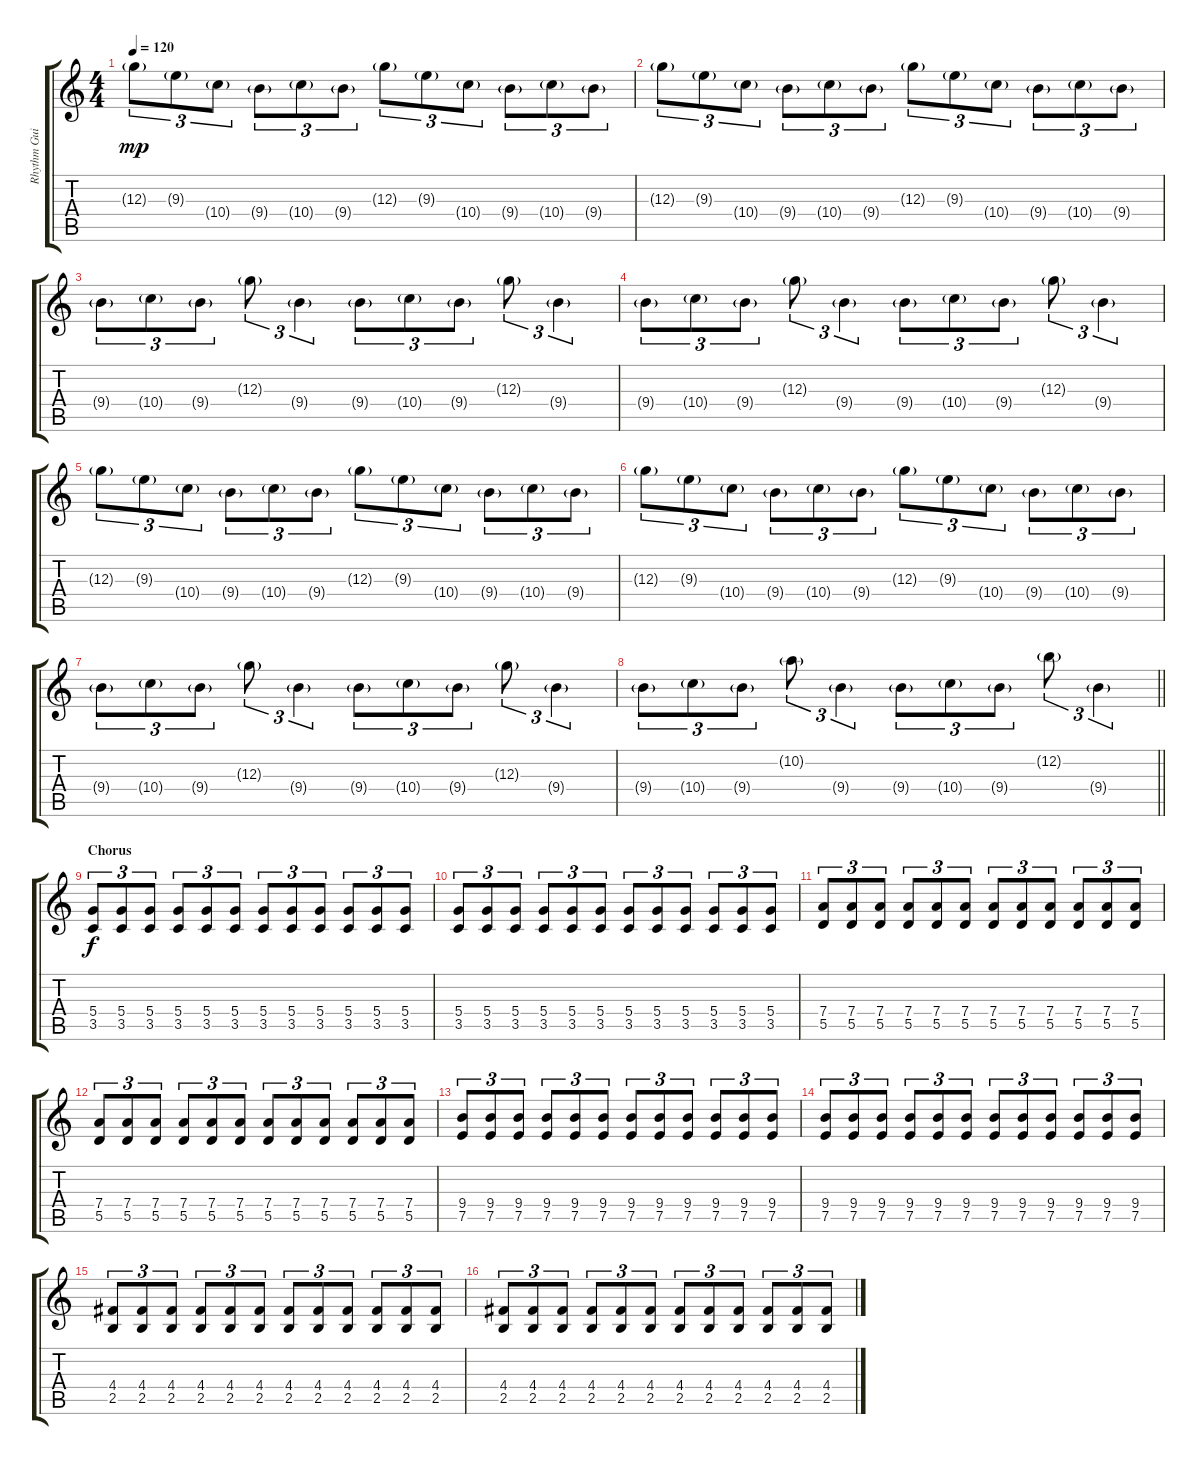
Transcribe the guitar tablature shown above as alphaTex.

\track ("Rhythm Guitar" "Rhythm Gui") {instrument overdrivenguitar}
\staff {score tabs}
\tuning (E4 B3 G3 D3 A2 E2) {hide}
\ts (4 4)
\tempo 120
\clef g2
\ks c
12.3{g}.8{tu (3 2) dy mp} 9.3{g}.8{tu (3 2)} 10.4{g}.8{tu (3 2)} 9.4{g}.8{tu (3 2)} 10.4{g}.8{tu (3 2)} 9.4{g}.8{tu (3 2)} 12.3{g}.8{tu (3 2)} 9.3{g}.8{tu (3 2)} 10.4{g}.8{tu (3 2)} 9.4{g}.8{tu (3 2)} 10.4{g}.8{tu (3 2)} 9.4{g}.8{tu (3 2)} |
12.3{g}.8{tu (3 2)} 9.3{g}.8{tu (3 2)} 10.4{g}.8{tu (3 2)} 9.4{g}.8{tu (3 2)} 10.4{g}.8{tu (3 2)} 9.4{g}.8{tu (3 2)} 12.3{g}.8{tu (3 2)} 9.3{g}.8{tu (3 2)} 10.4{g}.8{tu (3 2)} 9.4{g}.8{tu (3 2)} 10.4{g}.8{tu (3 2)} 9.4{g}.8{tu (3 2)} |
9.4{g}.8{tu (3 2)} 10.4{g}.8{tu (3 2)} 9.4{g}.8{tu (3 2)} 12.3{g}.8{tu (3 2)} 9.4{g}.4{tu (3 2)} 9.4{g}.8{tu (3 2)} 10.4{g}.8{tu (3 2)} 9.4{g}.8{tu (3 2)} 12.3{g}.8{tu (3 2)} 9.4{g}.4{tu (3 2)} |
9.4{g}.8{tu (3 2)} 10.4{g}.8{tu (3 2)} 9.4{g}.8{tu (3 2)} 12.3{g}.8{tu (3 2)} 9.4{g}.4{tu (3 2)} 9.4{g}.8{tu (3 2)} 10.4{g}.8{tu (3 2)} 9.4{g}.8{tu (3 2)} 12.3{g}.8{tu (3 2)} 9.4{g}.4{tu (3 2)} |
12.3{g}.8{tu (3 2)} 9.3{g}.8{tu (3 2)} 10.4{g}.8{tu (3 2)} 9.4{g}.8{tu (3 2)} 10.4{g}.8{tu (3 2)} 9.4{g}.8{tu (3 2)} 12.3{g}.8{tu (3 2)} 9.3{g}.8{tu (3 2)} 10.4{g}.8{tu (3 2)} 9.4{g}.8{tu (3 2)} 10.4{g}.8{tu (3 2)} 9.4{g}.8{tu (3 2)} |
12.3{g}.8{tu (3 2)} 9.3{g}.8{tu (3 2)} 10.4{g}.8{tu (3 2)} 9.4{g}.8{tu (3 2)} 10.4{g}.8{tu (3 2)} 9.4{g}.8{tu (3 2)} 12.3{g}.8{tu (3 2)} 9.3{g}.8{tu (3 2)} 10.4{g}.8{tu (3 2)} 9.4{g}.8{tu (3 2)} 10.4{g}.8{tu (3 2)} 9.4{g}.8{tu (3 2)} |
9.4{g}.8{tu (3 2)} 10.4{g}.8{tu (3 2)} 9.4{g}.8{tu (3 2)} 12.3{g}.8{tu (3 2)} 9.4{g}.4{tu (3 2)} 9.4{g}.8{tu (3 2)} 10.4{g}.8{tu (3 2)} 9.4{g}.8{tu (3 2)} 12.3{g}.8{tu (3 2)} 9.4{g}.4{tu (3 2)} |
\barLineRight lightlight
9.4{g}.8{tu (3 2)} 10.4{g}.8{tu (3 2)} 9.4{g}.8{tu (3 2)} 10.2{g}.8{tu (3 2)} 9.4{g}.4{tu (3 2)} 9.4{g}.8{tu (3 2)} 10.4{g}.8{tu (3 2)} 9.4{g}.8{tu (3 2)} 12.2{g}.8{tu (3 2)} 9.4{g}.4{tu (3 2)} |
\section ("" "Chorus")
(5.4 3.5).8{tu (3 2) dy f} (5.4 3.5).8{tu (3 2)} (5.4 3.5).8{tu (3 2)} (5.4 3.5).8{tu (3 2)} (5.4 3.5).8{tu (3 2)} (5.4 3.5).8{tu (3 2)} (5.4 3.5).8{tu (3 2)} (5.4 3.5).8{tu (3 2)} (5.4 3.5).8{tu (3 2)} (5.4 3.5).8{tu (3 2)} (5.4 3.5).8{tu (3 2)} (5.4 3.5).8{tu (3 2)} |
(5.4 3.5).8{tu (3 2)} (5.4 3.5).8{tu (3 2)} (5.4 3.5).8{tu (3 2)} (5.4 3.5).8{tu (3 2)} (5.4 3.5).8{tu (3 2)} (5.4 3.5).8{tu (3 2)} (5.4 3.5).8{tu (3 2)} (5.4 3.5).8{tu (3 2)} (5.4 3.5).8{tu (3 2)} (5.4 3.5).8{tu (3 2)} (5.4 3.5).8{tu (3 2)} (5.4 3.5).8{tu (3 2)} |
(7.4 5.5).8{tu (3 2)} (7.4 5.5).8{tu (3 2)} (7.4 5.5).8{tu (3 2)} (7.4 5.5).8{tu (3 2)} (7.4 5.5).8{tu (3 2)} (7.4 5.5).8{tu (3 2)} (7.4 5.5).8{tu (3 2)} (7.4 5.5).8{tu (3 2)} (7.4 5.5).8{tu (3 2)} (7.4 5.5).8{tu (3 2)} (7.4 5.5).8{tu (3 2)} (7.4 5.5).8{tu (3 2)} |
(7.4 5.5).8{tu (3 2)} (7.4 5.5).8{tu (3 2)} (7.4 5.5).8{tu (3 2)} (7.4 5.5).8{tu (3 2)} (7.4 5.5).8{tu (3 2)} (7.4 5.5).8{tu (3 2)} (7.4 5.5).8{tu (3 2)} (7.4 5.5).8{tu (3 2)} (7.4 5.5).8{tu (3 2)} (7.4 5.5).8{tu (3 2)} (7.4 5.5).8{tu (3 2)} (7.4 5.5).8{tu (3 2)} |
(9.4 7.5).8{tu (3 2)} (9.4 7.5).8{tu (3 2)} (9.4 7.5).8{tu (3 2)} (9.4 7.5).8{tu (3 2)} (9.4 7.5).8{tu (3 2)} (9.4 7.5).8{tu (3 2)} (9.4 7.5).8{tu (3 2)} (9.4 7.5).8{tu (3 2)} (9.4 7.5).8{tu (3 2)} (9.4 7.5).8{tu (3 2)} (9.4 7.5).8{tu (3 2)} (9.4 7.5).8{tu (3 2)} |
(9.4 7.5).8{tu (3 2)} (9.4 7.5).8{tu (3 2)} (9.4 7.5).8{tu (3 2)} (9.4 7.5).8{tu (3 2)} (9.4 7.5).8{tu (3 2)} (9.4 7.5).8{tu (3 2)} (9.4 7.5).8{tu (3 2)} (9.4 7.5).8{tu (3 2)} (9.4 7.5).8{tu (3 2)} (9.4 7.5).8{tu (3 2)} (9.4 7.5).8{tu (3 2)} (9.4 7.5).8{tu (3 2)} |
(4.4 2.5).8{tu (3 2)} (4.4 2.5).8{tu (3 2)} (4.4 2.5).8{tu (3 2)} (4.4 2.5).8{tu (3 2)} (4.4 2.5).8{tu (3 2)} (4.4 2.5).8{tu (3 2)} (4.4 2.5).8{tu (3 2)} (4.4 2.5).8{tu (3 2)} (4.4 2.5).8{tu (3 2)} (4.4 2.5).8{tu (3 2)} (4.4 2.5).8{tu (3 2)} (4.4 2.5).8{tu (3 2)} |
(4.4 2.5).8{tu (3 2)} (4.4 2.5).8{tu (3 2)} (4.4 2.5).8{tu (3 2)} (4.4 2.5).8{tu (3 2)} (4.4 2.5).8{tu (3 2)} (4.4 2.5).8{tu (3 2)} (4.4 2.5).8{tu (3 2)} (4.4 2.5).8{tu (3 2)} (4.4 2.5).8{tu (3 2)} (4.4 2.5).8{tu (3 2)} (4.4 2.5).8{tu (3 2)} (4.4 2.5).8{tu (3 2)}
